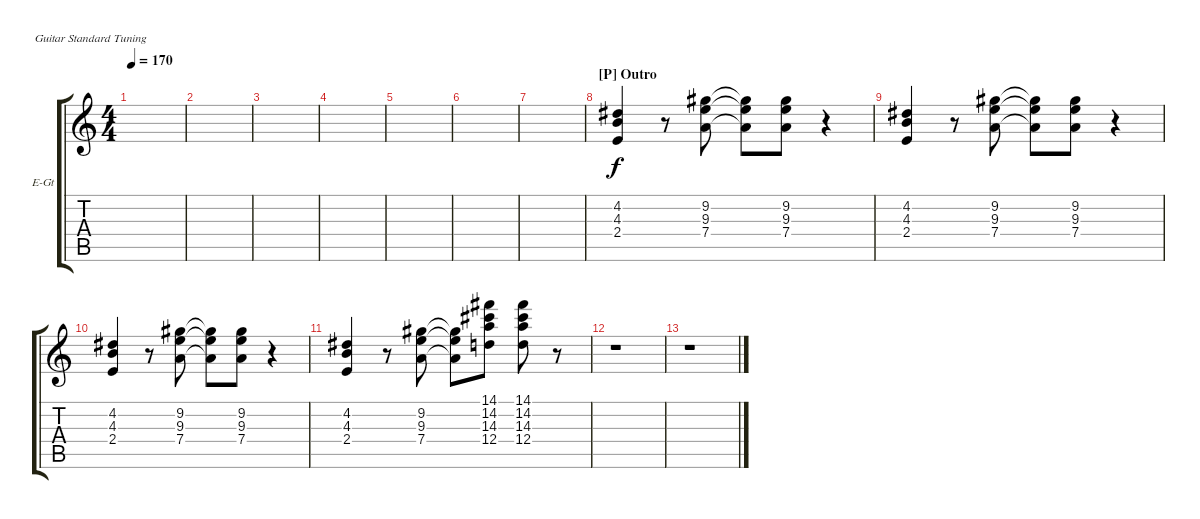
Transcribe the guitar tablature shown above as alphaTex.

\defaultSystemsLayout 4
\bracketExtendMode groupsimilarinstruments
\firstSystemTrackNameOrientation horizontal
\otherSystemsTrackNameOrientation horizontal
\track ("Rhythm Guitar (Clean)" "E-Gt") {instrument electricguitarclean}
\staff {score tabs}
\tuning (E4 B3 G3 D3 A2 E2)
\ts (4 4)
\tempo 170
\clef g2
\ks c
|
|
|
|
|
|
|
\section ("P" "Outro")
(2.4 4.3 4.2).4 r.8 (7.4 9.3 9.2).8 (9.2{t} 9.3{t} 7.4{t}).8 (9.2 9.3 7.4).8 r.4 |
(2.4 4.3 4.2).4 r.8 (7.4 9.3 9.2).8 (9.2{t} 9.3{t} 7.4{t}).8 (9.2 9.3 7.4).8 r.4 |
(2.4 4.3 4.2).4 r.8 (7.4 9.3 9.2).8 (9.2{t} 9.3{t} 7.4{t}).8 (9.2 9.3 7.4).8 r.4 |
(2.4 4.3 4.2).4 r.8 (7.4 9.3 9.2).8 (9.2{t} 9.3{t} 7.4{t}).8 (14.2 14.3 12.4 14.1).8 (14.2 14.3 12.4 14.1).8 r.8 |
r.1 |
r.1
